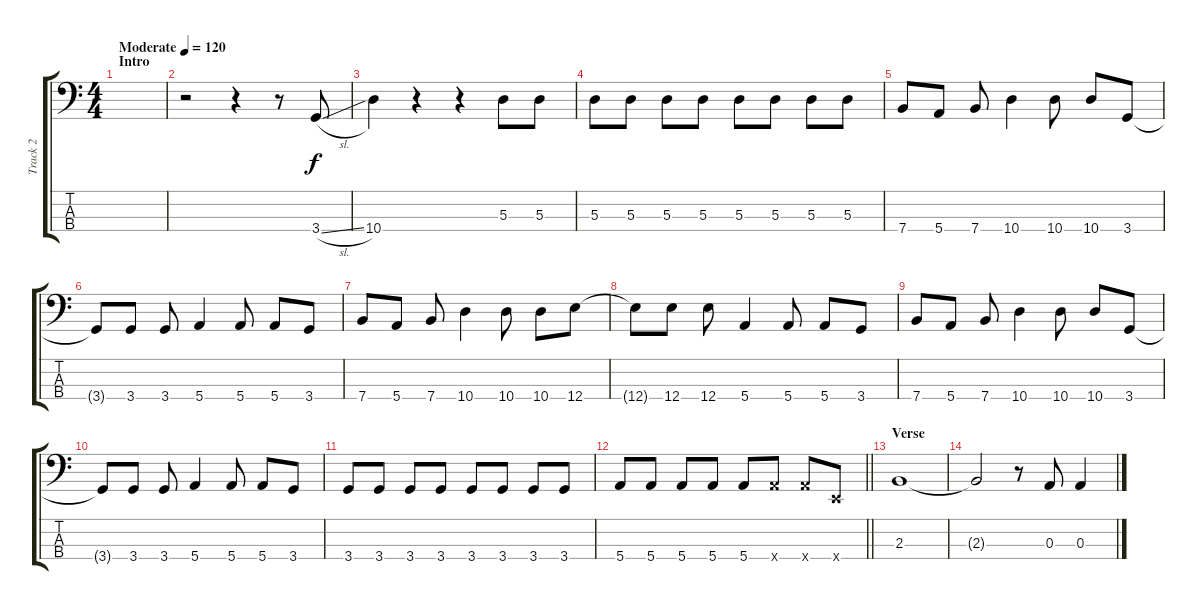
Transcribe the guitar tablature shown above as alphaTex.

\track ("Track 2" "Track 2") {instrument electricbasspick}
\staff {score tabs}
\tuning (G2 D2 A1 E1) {hide}
\ts (4 4)
\section ("" "Intro")
\tempo (120 "Moderate")
\clef f4
\ks c
|
r.2 r.4 r.8 3.4{sl}.8 |
10.4.4 r.4 r.4 5.3.8 5.3.8 |
5.3.8 5.3.8 5.3.8 5.3.8 5.3.8 5.3.8 5.3.8 5.3.8 |
7.4.8 5.4.8 7.4.8 10.4.4 10.4.8 10.4.8 3.4.8 |
3.4{t}.8 3.4.8 3.4.8 5.4.4 5.4.8 5.4.8 3.4.8 |
7.4.8 5.4.8 7.4.8 10.4.4 10.4.8 10.4.8 12.4.8 |
12.4{t}.8 12.4.8 12.4.8 5.4.4 5.4.8 5.4.8 3.4.8 |
7.4.8 5.4.8 7.4.8 10.4.4 10.4.8 10.4.8 3.4.8 |
3.4{t}.8 3.4.8 3.4.8 5.4.4 5.4.8 5.4.8 3.4.8 |
3.4.8 3.4.8 3.4.8 3.4.8 3.4.8 3.4.8 3.4.8 3.4.8 |
\barLineRight lightlight
5.4.8 5.4.8 5.4.8 5.4.8 5.4.8 5.4{x}.8 5.4{x}.8 0.4{x}.8 |
\section ("" "Verse")
2.3.1 |
2.3{t}.2 r.8 0.3.8 0.3.4
